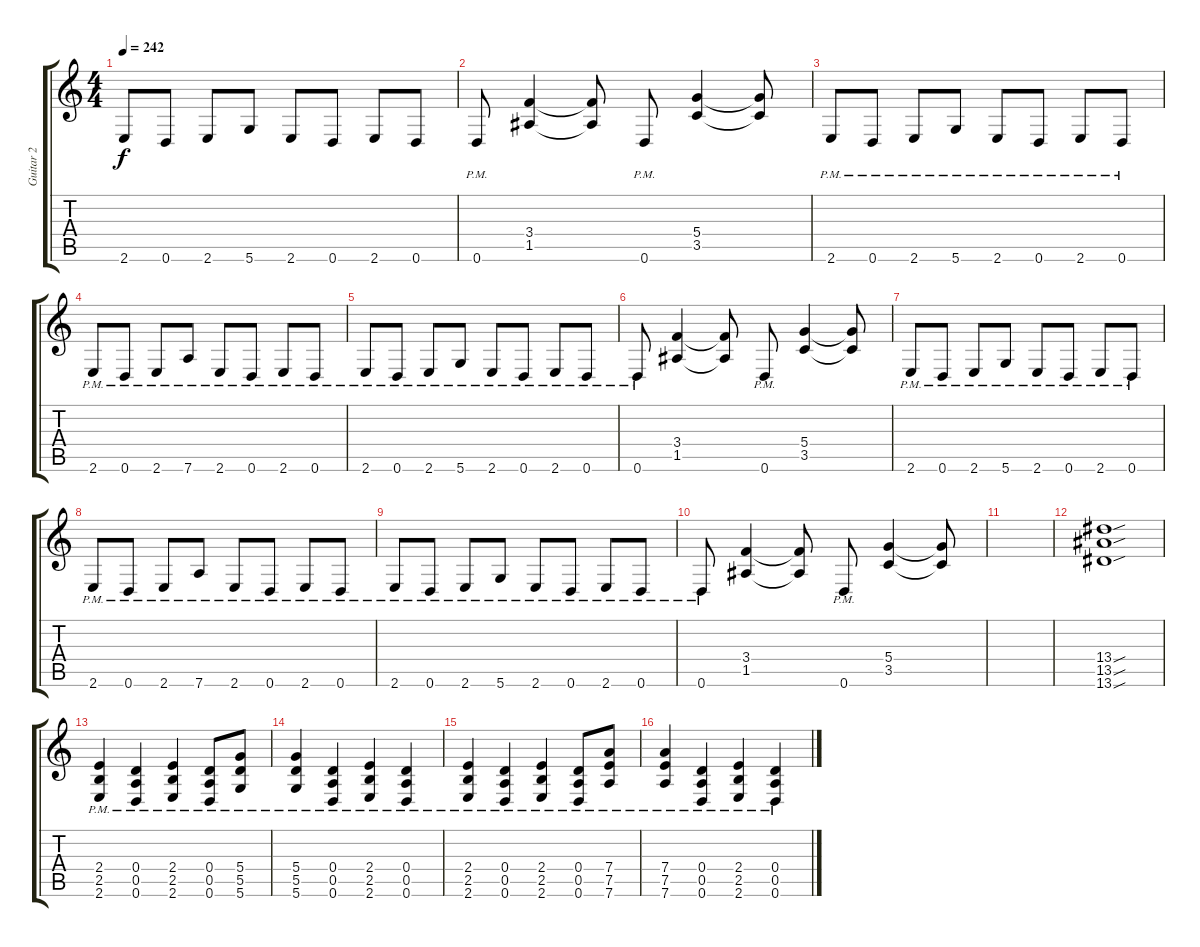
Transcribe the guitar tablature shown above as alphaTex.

\track ("Guitar 2" "Guitar 2") {instrument distortionguitar}
\staff {score tabs}
\tuning (E4 B3 G3 D3 A2 D2) {hide}
\ts (4 4)
\tempo 242
\clef g2
\ks c
2.6.8{dy f} 0.6.8 2.6.8 5.6.8 2.6.8 0.6.8 2.6.8 0.6.8 |
0.6{pm}.8 (3.4 1.5).4 (3.4{t} 1.5{t}).8 0.6{pm}.8 (5.4 3.5).4 (5.4{t} 3.5{t}).8 |
2.6{pm}.8 0.6{pm}.8 2.6{pm}.8 5.6{pm}.8 2.6{pm}.8 0.6{pm}.8 2.6{pm}.8 0.6{pm}.8 |
2.6{pm}.8 0.6{pm}.8 2.6{pm}.8 7.6{pm}.8 2.6{pm}.8 0.6{pm}.8 2.6{pm}.8 0.6{pm}.8 |
2.6{pm}.8 0.6{pm}.8 2.6{pm}.8 5.6{pm}.8 2.6{pm}.8 0.6{pm}.8 2.6{pm}.8 0.6{pm}.8 |
0.6{pm}.8 (3.4 1.5).4 (3.4{t} 1.5{t}).8 0.6{pm}.8 (5.4 3.5).4 (5.4{t} 3.5{t}).8 |
2.6{pm}.8 0.6{pm}.8 2.6{pm}.8 5.6{pm}.8 2.6{pm}.8 0.6{pm}.8 2.6{pm}.8 0.6{pm}.8 |
2.6{pm}.8 0.6{pm}.8 2.6{pm}.8 7.6{pm}.8 2.6{pm}.8 0.6{pm}.8 2.6{pm}.8 0.6{pm}.8 |
2.6{pm}.8 0.6{pm}.8 2.6{pm}.8 5.6{pm}.8 2.6{pm}.8 0.6{pm}.8 2.6{pm}.8 0.6{pm}.8 |
0.6{pm}.8 (3.4 1.5).4 (3.4{t} 1.5{t}).8 0.6{pm}.8 (5.4 3.5).4 (5.4{t} 3.5{t}).8 |
|
(13.4{sou} 13.5{sou} 13.6{sou}).1 |
(2.4{pm} 2.5{pm} 2.6{pm}).4 (0.4{pm} 0.5{pm} 0.6{pm}).4 (2.4{pm} 2.5{pm} 2.6{pm}).4 (0.4{pm} 0.5{pm} 0.6{pm}).8 (5.4{pm} 5.5{pm} 5.6{pm}).8 |
(5.4{pm} 5.5{pm} 5.6{pm}).4 (0.4{pm} 0.5{pm} 0.6{pm}).4 (2.4{pm} 2.5{pm} 2.6{pm}).4 (0.4{pm} 0.5{pm} 0.6{pm}).4 |
(2.4{pm} 2.5{pm} 2.6{pm}).4 (0.4{pm} 0.5{pm} 0.6{pm}).4 (2.4{pm} 2.5{pm} 2.6{pm}).4 (0.4{pm} 0.5{pm} 0.6{pm}).8 (7.4{pm} 7.5{pm} 7.6{pm}).8 |
(7.4{pm} 7.5{pm} 7.6{pm}).4 (0.4{pm} 0.5{pm} 0.6{pm}).4 (2.4{pm} 2.5{pm} 2.6{pm}).4 (0.4{pm} 0.5{pm} 0.6{pm}).4
